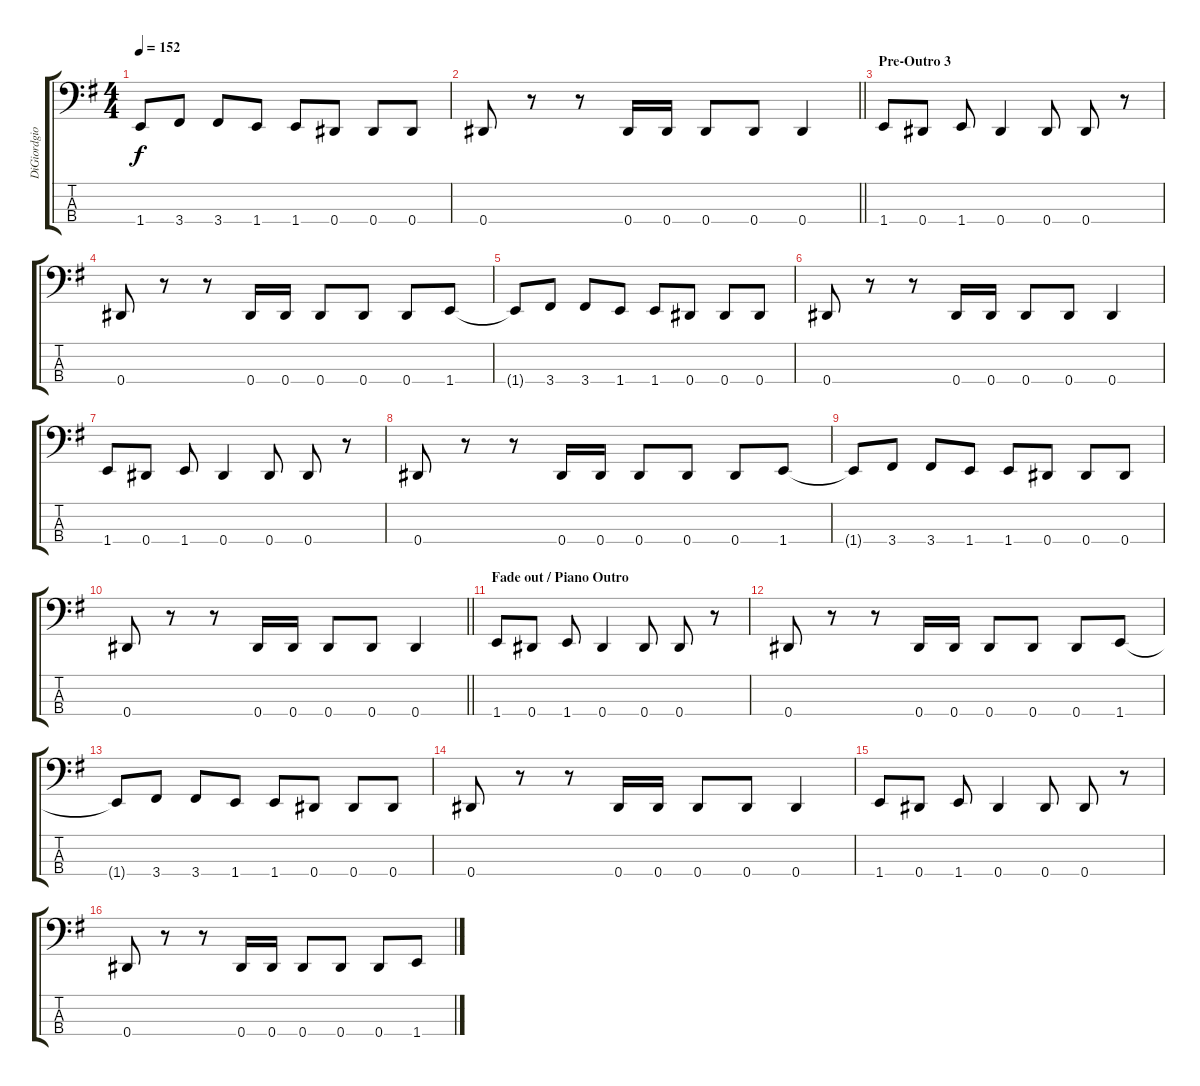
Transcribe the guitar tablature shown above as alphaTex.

\track ("DiGiordgio" "DiGiordgio") {instrument slapbass2}
\staff {score tabs}
\tuning (Gb2 Db2 Ab1 Eb1) {hide}
\ts (4 4)
\tempo 152
\clef f4
\ks g
1.4{t}.8{dy f} 3.4.8 3.4.8 1.4.8 1.4.8 0.4.8 0.4.8 0.4.8 |
\barLineRight lightlight
0.4.8 r.8 r.8 0.4.16 0.4.16 0.4.8 0.4.8 0.4.4 |
\section ("" "Pre-Outro 3")
1.4.8 0.4.8 1.4.8 0.4.4 0.4.8 0.4.8 r.8 |
0.4.8 r.8 r.8 0.4.16 0.4.16 0.4.8 0.4.8 0.4.8 1.4.8 |
1.4{t}.8 3.4.8 3.4.8 1.4.8 1.4.8 0.4.8 0.4.8 0.4.8 |
0.4.8 r.8 r.8 0.4.16 0.4.16 0.4.8 0.4.8 0.4.4 |
1.4.8 0.4.8 1.4.8 0.4.4 0.4.8 0.4.8 r.8 |
0.4.8 r.8 r.8 0.4.16 0.4.16 0.4.8 0.4.8 0.4.8 1.4.8 |
1.4{t}.8 3.4.8 3.4.8 1.4.8 1.4.8 0.4.8 0.4.8 0.4.8 |
\barLineRight lightlight
0.4.8 r.8 r.8 0.4.16 0.4.16 0.4.8 0.4.8 0.4.4 |
\section ("" "Fade out / Piano Outro")
1.4.8{volume 10} 0.4.8 1.4.8 0.4.4 0.4.8 0.4.8 r.8 |
0.4.8 r.8 r.8 0.4.16 0.4.16 0.4.8 0.4.8 0.4.8 1.4.8 |
1.4{t}.8 3.4.8 3.4.8 1.4.8 1.4.8 0.4.8 0.4.8 0.4.8 |
0.4.8 r.8 r.8 0.4.16 0.4.16 0.4.8 0.4.8 0.4.4 |
1.4.8{volume 6} 0.4.8 1.4.8 0.4.4 0.4.8 0.4.8 r.8 |
0.4.8 r.8 r.8 0.4.16 0.4.16 0.4.8 0.4.8 0.4.8 1.4.8
